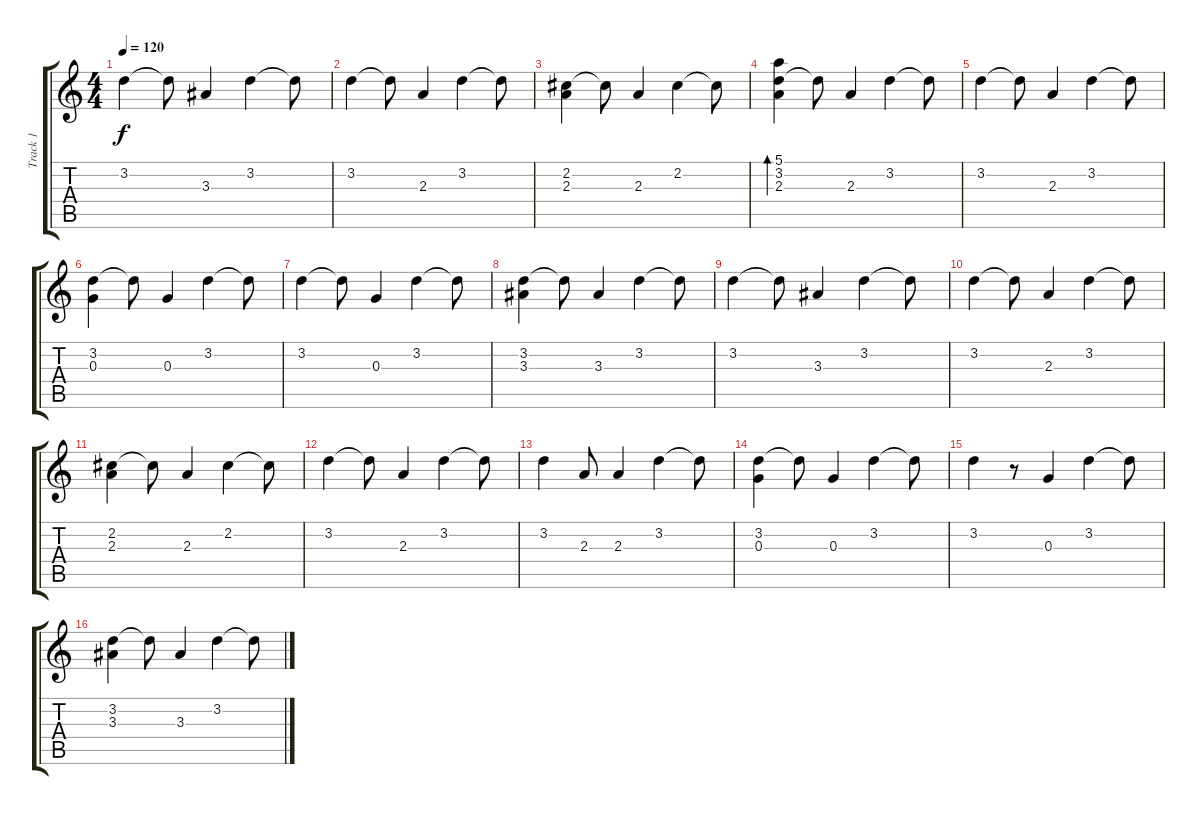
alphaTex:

\track ("Track 1" "Track 1") {instrument electricguitarjazz}
\staff {score tabs}
\tuning (E4 B3 G3 D3 A2 E2) {hide}
\ts (4 4)
\tempo 120
\clef g2
\ks c
3.2.4{dy f} 3.2{t}.8 3.3.4 3.2.4 3.2{t}.8 |
3.2.4 3.2{t}.8 2.3.4 3.2.4 3.2{t}.8 |
(2.2 2.3).4 2.2{t}.8 2.3.4 2.2.4 2.2{t}.8 |
(5.1 3.2 2.3).4{bd 120} 3.2{t}.8 2.3.4 3.2.4 3.2{t}.8 |
3.2.4 3.2{t}.8 2.3.4 3.2.4 3.2{t}.8 |
(3.2 0.3).4 3.2{t}.8 0.3.4 3.2.4 3.2{t}.8 |
3.2.4 3.2{t}.8 0.3.4 3.2.4 3.2{t}.8 |
(3.2 3.3).4 3.2{t}.8 3.3.4 3.2.4 3.2{t}.8 |
3.2.4 3.2{t}.8 3.3.4 3.2.4 3.2{t}.8 |
3.2.4 3.2{t}.8 2.3.4 3.2.4 3.2{t}.8 |
(2.2 2.3).4 2.2{t}.8 2.3.4 2.2.4 2.2{t}.8 |
3.2.4 3.2{t}.8 2.3.4 3.2.4 3.2{t}.8 |
3.2.4 2.3.8 2.3.4 3.2.4 3.2{t}.8 |
(3.2 0.3).4 3.2{t}.8 0.3.4 3.2.4 3.2{t}.8 |
3.2.4 r.8 0.3.4 3.2.4 3.2{t}.8 |
(3.2 3.3).4 3.2{t}.8 3.3.4 3.2.4 3.2{t}.8
